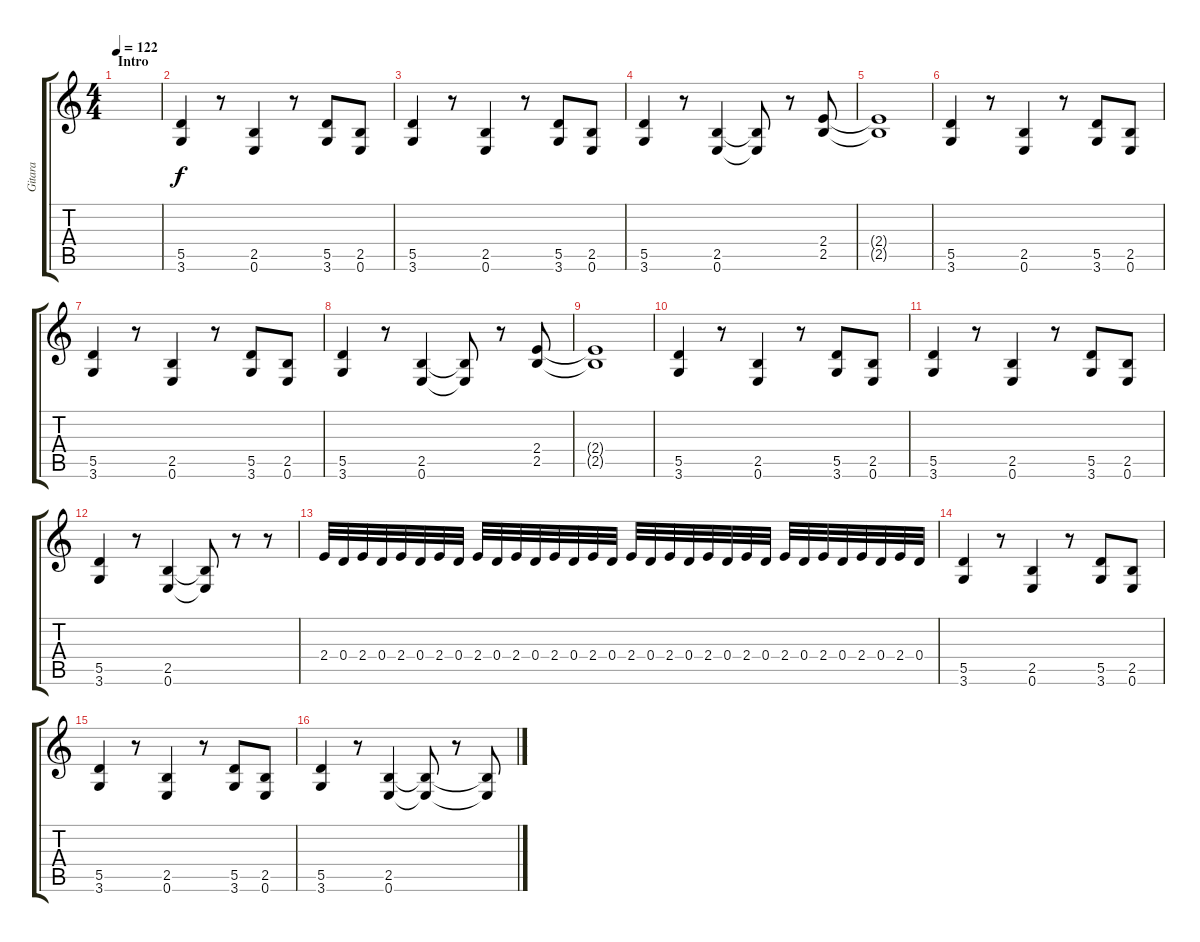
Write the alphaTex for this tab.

\track ("Gitara" "Gitara") {instrument distortionguitar}
\staff {score tabs}
\tuning (E4 B3 G3 D3 A2 E2) {hide}
\ts (4 4)
\section ("" "Intro")
\tempo 122
\clef g2
\ks c
|
(5.5 3.6).4 r.8 (2.5 0.6).4 r.8 (5.5 3.6).8 (2.5 0.6).8 |
(5.5 3.6).4 r.8 (2.5 0.6).4 r.8 (5.5 3.6).8 (2.5 0.6).8 |
(5.5 3.6).4 r.8 (2.5 0.6).4 (2.5{t} 0.6{t}).8 r.8 (2.4 2.5).8 |
(2.4{t} 2.5{t}).1 |
(5.5 3.6).4 r.8 (2.5 0.6).4 r.8 (5.5 3.6).8 (2.5 0.6).8 |
(5.5 3.6).4 r.8 (2.5 0.6).4 r.8 (5.5 3.6).8 (2.5 0.6).8 |
(5.5 3.6).4 r.8 (2.5 0.6).4 (2.5{t} 0.6{t}).8 r.8 (2.4 2.5).8 |
(2.4{t} 2.5{t}).1 |
(5.5 3.6).4 r.8 (2.5 0.6).4 r.8 (5.5 3.6).8 (2.5 0.6).8 |
(5.5 3.6).4 r.8 (2.5 0.6).4 r.8 (5.5 3.6).8 (2.5 0.6).8 |
(5.5 3.6).4 r.8 (2.5 0.6).4 (2.5{t} 0.6{t}).8 r.8 r.8 |
2.4.32 0.4.32 2.4.32 0.4.32 2.4.32 0.4.32 2.4.32 0.4.32 2.4.32 0.4.32 2.4.32 0.4.32 2.4.32 0.4.32 2.4.32 0.4.32 2.4.32 0.4.32 2.4.32 0.4.32 2.4.32 0.4.32 2.4.32 0.4.32 2.4.32 0.4.32 2.4.32 0.4.32 2.4.32 0.4.32 2.4.32 0.4.32 |
(5.5 3.6).4 r.8 (2.5 0.6).4 r.8 (5.5 3.6).8 (2.5 0.6).8 |
(5.5 3.6).4 r.8 (2.5 0.6).4 r.8 (5.5 3.6).8 (2.5 0.6).8 |
(5.5 3.6).4 r.8 (2.5 0.6).4 (2.5{t} 0.6{t}).8 r.8 (2.5{t} 0.6{t}).8
